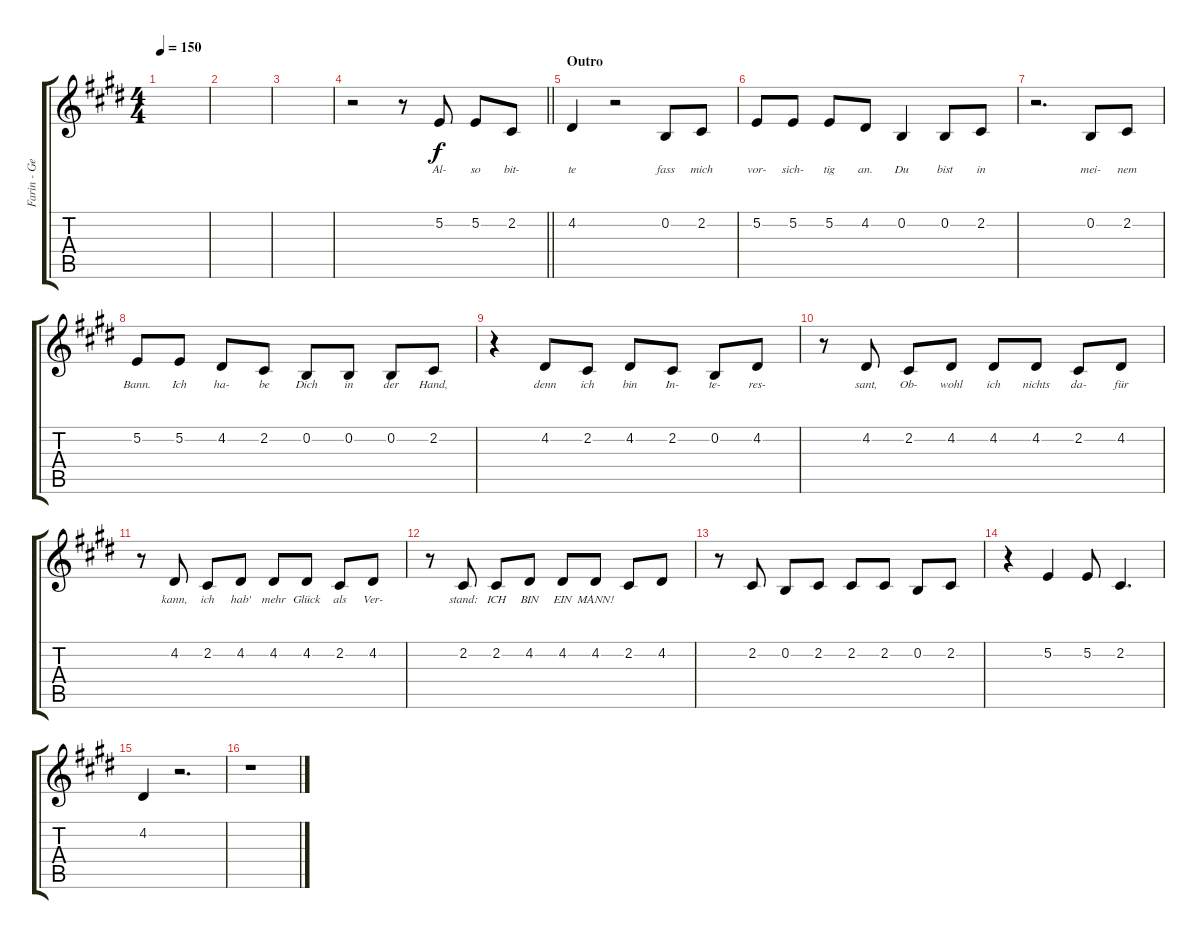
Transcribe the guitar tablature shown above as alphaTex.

\track ("Farin - Gesang" "Farin - Ge") {instrument bassoon}
\staff {score tabs}
\tuning (E4 B3 G3 D3 A2 E2) {hide}
\ts (4 4)
\tempo 150
\clef g2
\ks e
|
|
|
\barLineRight lightlight
r.2 r.8 5.2.8{lyrics (0 "Al-") lyrics (1 "") lyrics (2 "") lyrics (3 "") lyrics (4 "")} 5.2.8{lyrics (0 "so") lyrics (1 "") lyrics (2 "") lyrics (3 "") lyrics (4 "")} 2.2.8{lyrics (0 "bit-") lyrics (1 "") lyrics (2 "") lyrics (3 "") lyrics (4 "")} |
\section ("" "Outro")
4.2.4{lyrics (0 "te") lyrics (1 "") lyrics (2 "") lyrics (3 "") lyrics (4 "")} r.2 0.2.8{lyrics (0 "fass") lyrics (1 "") lyrics (2 "") lyrics (3 "") lyrics (4 "")} 2.2.8{lyrics (0 "mich") lyrics (1 "") lyrics (2 "") lyrics (3 "") lyrics (4 "")} |
5.2.8{lyrics (0 "vor-") lyrics (1 "") lyrics (2 "") lyrics (3 "") lyrics (4 "")} 5.2.8{lyrics (0 "sich-") lyrics (1 "") lyrics (2 "") lyrics (3 "") lyrics (4 "")} 5.2.8{lyrics (0 "tig") lyrics (1 "") lyrics (2 "") lyrics (3 "") lyrics (4 "")} 4.2.8{lyrics (0 "an.") lyrics (1 "") lyrics (2 "") lyrics (3 "") lyrics (4 "")} 0.2.4{lyrics (0 "Du") lyrics (1 "") lyrics (2 "") lyrics (3 "") lyrics (4 "")} 0.2.8{lyrics (0 "bist") lyrics (1 "") lyrics (2 "") lyrics (3 "") lyrics (4 "")} 2.2.8{lyrics (0 "in") lyrics (1 "") lyrics (2 "") lyrics (3 "") lyrics (4 "")} |
r.2{d} 0.2.8{lyrics (0 "mei-") lyrics (1 "") lyrics (2 "") lyrics (3 "") lyrics (4 "")} 2.2.8{lyrics (0 "nem") lyrics (1 "") lyrics (2 "") lyrics (3 "") lyrics (4 "")} |
5.2.8{lyrics (0 "Bann.") lyrics (1 "") lyrics (2 "") lyrics (3 "") lyrics (4 "")} 5.2.8{lyrics (0 "Ich") lyrics (1 "") lyrics (2 "") lyrics (3 "") lyrics (4 "")} 4.2.8{lyrics (0 "ha-") lyrics (1 "") lyrics (2 "") lyrics (3 "") lyrics (4 "")} 2.2.8{lyrics (0 "be") lyrics (1 "") lyrics (2 "") lyrics (3 "") lyrics (4 "")} 0.2.8{lyrics (0 "Dich") lyrics (1 "") lyrics (2 "") lyrics (3 "") lyrics (4 "")} 0.2.8{lyrics (0 "in") lyrics (1 "") lyrics (2 "") lyrics (3 "") lyrics (4 "")} 0.2.8{lyrics (0 "der") lyrics (1 "") lyrics (2 "") lyrics (3 "") lyrics (4 "")} 2.2.8{lyrics (0 "Hand,") lyrics (1 "") lyrics (2 "") lyrics (3 "") lyrics (4 "")} |
r.4 4.2.8{lyrics (0 "denn") lyrics (1 "") lyrics (2 "") lyrics (3 "") lyrics (4 "")} 2.2.8{lyrics (0 "ich") lyrics (1 "") lyrics (2 "") lyrics (3 "") lyrics (4 "")} 4.2.8{lyrics (0 "bin") lyrics (1 "") lyrics (2 "") lyrics (3 "") lyrics (4 "")} 2.2.8{lyrics (0 "In-") lyrics (1 "") lyrics (2 "") lyrics (3 "") lyrics (4 "")} 0.2.8{lyrics (0 "te-") lyrics (1 "") lyrics (2 "") lyrics (3 "") lyrics (4 "")} 4.2.8{lyrics (0 "res-") lyrics (1 "") lyrics (2 "") lyrics (3 "") lyrics (4 "")} |
r.8 4.2.8{lyrics (0 "sant,") lyrics (1 "") lyrics (2 "") lyrics (3 "") lyrics (4 "")} 2.2.8{lyrics (0 "Ob-") lyrics (1 "") lyrics (2 "") lyrics (3 "") lyrics (4 "")} 4.2.8{lyrics (0 "wohl") lyrics (1 "") lyrics (2 "") lyrics (3 "") lyrics (4 "")} 4.2.8{lyrics (0 "ich") lyrics (1 "") lyrics (2 "") lyrics (3 "") lyrics (4 "")} 4.2.8{lyrics (0 "nichts") lyrics (1 "") lyrics (2 "") lyrics (3 "") lyrics (4 "")} 2.2.8{lyrics (0 "da-") lyrics (1 "") lyrics (2 "") lyrics (3 "") lyrics (4 "")} 4.2.8{lyrics (0 "für") lyrics (1 "") lyrics (2 "") lyrics (3 "") lyrics (4 "")} |
r.8 4.2.8{lyrics (0 "kann,") lyrics (1 "") lyrics (2 "") lyrics (3 "") lyrics (4 "")} 2.2.8{lyrics (0 "ich") lyrics (1 "") lyrics (2 "") lyrics (3 "") lyrics (4 "")} 4.2.8{lyrics (0 "hab'") lyrics (1 "") lyrics (2 "") lyrics (3 "") lyrics (4 "")} 4.2.8{lyrics (0 "mehr") lyrics (1 "") lyrics (2 "") lyrics (3 "") lyrics (4 "")} 4.2.8{lyrics (0 "Glück") lyrics (1 "") lyrics (2 "") lyrics (3 "") lyrics (4 "")} 2.2.8{lyrics (0 "als") lyrics (1 "") lyrics (2 "") lyrics (3 "") lyrics (4 "")} 4.2.8{lyrics (0 "Ver-") lyrics (1 "") lyrics (2 "") lyrics (3 "") lyrics (4 "")} |
r.8 2.2.8{lyrics (0 "stand:") lyrics (1 "") lyrics (2 "") lyrics (3 "") lyrics (4 "")} 2.2.8{lyrics (0 "ICH") lyrics (1 "") lyrics (2 "") lyrics (3 "") lyrics (4 "")} 4.2.8{lyrics (0 "BIN") lyrics (1 "") lyrics (2 "") lyrics (3 "") lyrics (4 "")} 4.2.8{lyrics (0 "EIN") lyrics (1 "") lyrics (2 "") lyrics (3 "") lyrics (4 "")} 4.2.8{lyrics (0 "MANN!") lyrics (1 "") lyrics (2 "") lyrics (3 "") lyrics (4 "")} 2.2.8 4.2.8 |
r.8 2.2.8 0.2.8 2.2.8 2.2.8 2.2.8 0.2.8 2.2.8 |
r.4 5.2.4 5.2.8 2.2.4{d} |
4.2.4 r.2{d} |
r.1
